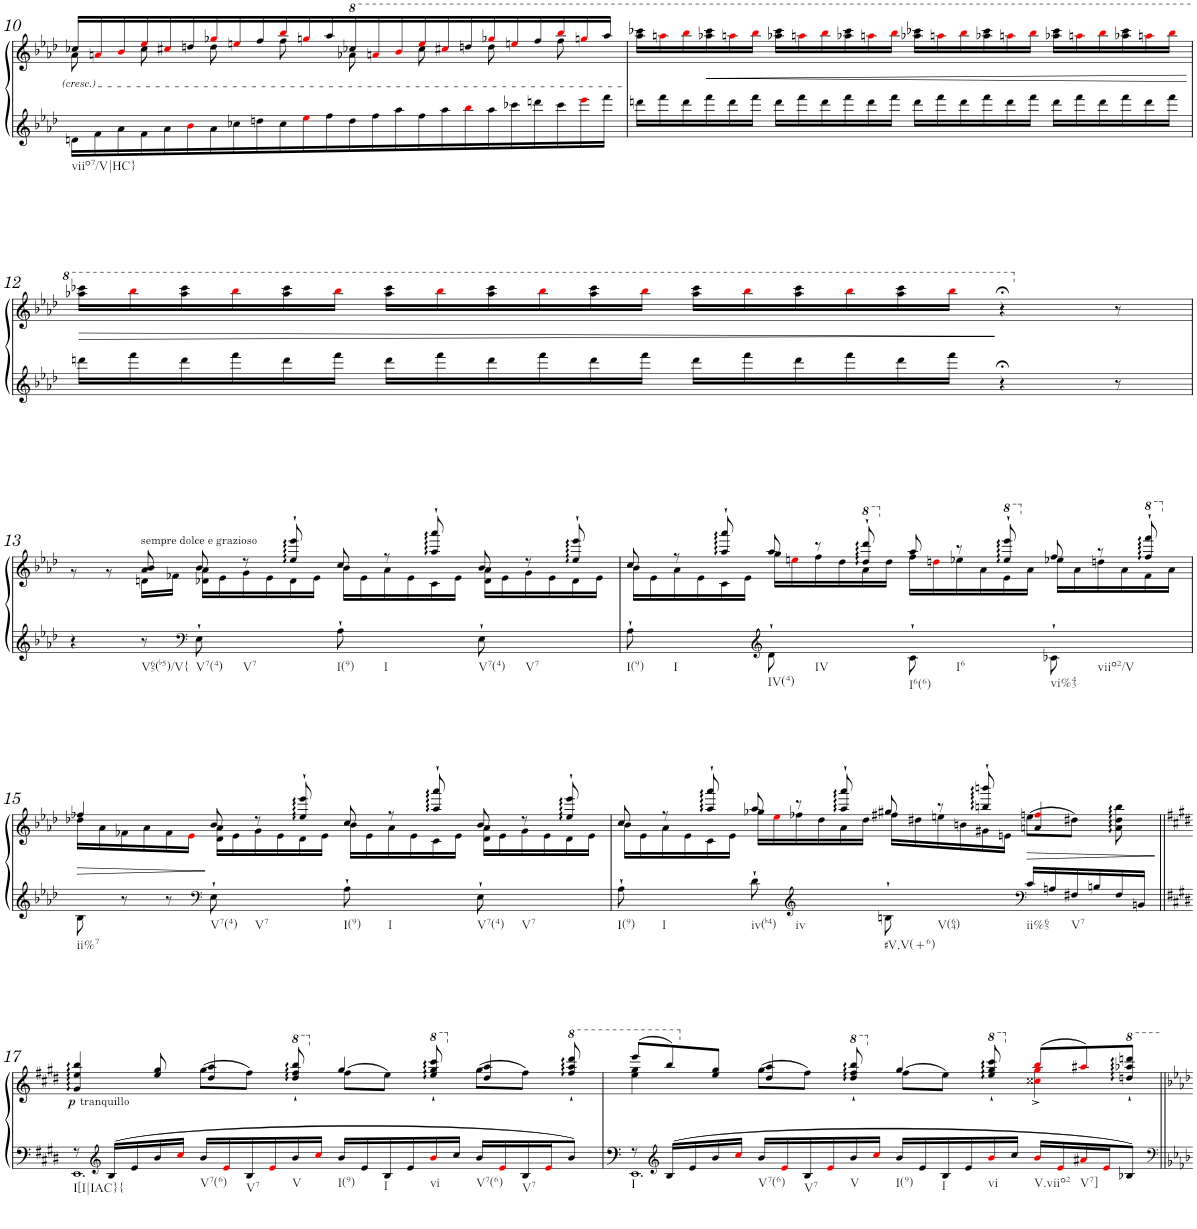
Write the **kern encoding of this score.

**kern	**kern	**dynam
*part1	*part1	*part1
*staff2	*staff1	*staff1/2
*I"Piano	*	*
*I'Pno.	*	*
!!LO:PB:g=z
*clefG2	*clefG2	*
*k[b-e-a-d-]	*k[b-e-a-d-]	*
*M12/8	*M12/8	*
=10	=10	=10
*	*^	*
!LO:TX:b:t=viio7/V|HC}	!	!	!
16dn\LL	16cc-X/LL	8a-\	.
16f\	16ani/	.	.
16a-\	16b-i/	16ryy	.
16f\	16ee-i/	8cc-\	.
16a-\	16cc#Xi/	.	.
16b-i\	16ddn/	16ryy	.
16a-\	16gg-Xi/	8dd\	.
16cc-X\	16eeni/	.	.
16ddn\	16ff/	16ryy	.
16cc-\	16bb-i/	8ff\	.
16ee-i\	16ggni/	.	.
16ff\	16aa-/	16ryy	.
*	*8va	*	*
16dd\	16ccc-X/	8aa-X\	.
16ff\	16aani/	.	.
16aa-\	16bb-i/	16ryy	.
16ff\	16eeei/	8ccc-\	.
16aa-\	16ccc#Xi/	.	.
16bb-i\	16dddn/	16ryy	.
16aa-\	16ggg-Xi/	8ddd\	.
16ccc-X\	16eeeni/	.	.
16dddn\	16fff/	16ryy	.
16ccc-\	16bbb-i/	8fff\	.
16eee-i\	16gggni/	.	.
16fff\JJ	16aaa-/JJ	16ryy	.
*	*v	*v	*
=11	=11	=11
16dddn\LL	16aaa-\ 16cccc-X\LL	.
16fff\	16aaani\	.
16ddd\	16bbb-i\	.
!	!	!LO:HP:b
16fff\	16aaa-X\ 16cccc-\	<
16ddd\	16aaani\	.
16fff\JJ	16bbb-i\JJ	.
16ddd\LL	16aaa-X\ 16cccc-\LL	.
16fff\	16aaani\	.
16ddd\	16bbb-i\	.
16fff\	16aaa-X\ 16cccc-\	.
16ddd\	16aaani\	.
16fff\JJ	16bbb-i\JJ	.
16ddd\LL	16aaa-X\ 16cccc-X\LL	.
16fff\	16aaani\	.
16ddd\	16bbb-i\	.
16fff\	16aaa-X\ 16cccc-\	.
16ddd\	16aaani\	.
16fff\JJ	16bbb-i\JJ	.
16ddd\LL	16aaa-X\ 16cccc-\LL	.
16fff\	16aaani\	.
16ddd\	16bbb-i\	.
16fff\	16aaa-X\ 16cccc-\	.
16ddd\	16aaani\	.
16fff\JJ	16bbb-i\JJ	.
.	.	[
!!LO:LB:g=z
=12	=12	=12
!	!	!LO:HP:b
16dddn\LL	16aaa-X\ 16cccc-X\LL	>
16fff\	16bbb-i\	.
16ddd\	16aaa-\ 16cccc-\	.
16fff\	16bbb-i\	.
16ddd\	16aaa-\ 16cccc-\	.
16fff\JJ	16bbb-i\JJ	.
16ddd\LL	16aaa-\ 16cccc-\LL	.
16fff\	16bbb-i\	.
16ddd\	16aaa-\ 16cccc-\	.
16fff\	16bbb-i\	.
16ddd\	16aaa-\ 16cccc-\	.
16fff\JJ	16bbb-i\JJ	.
16ddd\LL	16aaa-\ 16cccc-\LL	.
16fff\	16bbb-i\	.
16ddd\	16aaa-\ 16cccc-\	.
16fff\	16bbb-i\	.
16ddd\	16aaa-\ 16cccc-\	.
16fff\JJ	16bbb-i\JJ	.
4r;<	4r;<	]
*	*X8va	*
8r	8r	.
!!LO:LB:g=z
=13	=13	=13
*	*^	*
4r	4ryy	8r	.
.	.	8r	.
!	!LO:TX:a:t=sempre dolce e grazioso	!	!
!LO:TX:b:t=V65(b5)/V{	!	!	!
8r	8a-/ 8b-/	16dn\LL	.
.	.	16f-X\JJ	.
*clefF4	*	*	*
!LO:TX:b:t=V7(4)	!	!	!
8E-`\	8b-/	16d-X\ 16a-\LL	.
.	.	16e-\	.
!LO:TX:b:t=V7	!	!	!
4ryy	8r	16g\	.
.	.	16e-\	.
.	8ee-/` 8eee-/`	16d-\	.
.	.	16e-\JJ	.
!LO:TX:b:t=I(9)	!	!	!
8A-`\	8cc/	16b-\LL	.
.	.	16e-\	.
!LO:TX:b:t=I	!	!	!
4ryy	8r	16a-\	.
.	.	16e-\	.
.	8aa-/` 8aaa-/`	16c\	.
.	.	16e-\JJ	.
!LO:TX:b:t=V7(4)	!	!	!
8E-`\	8b-/	16d-\ 16a-\LL	.
.	.	16e-\	.
!LO:TX:b:t=V7	!	!	!
4ryy	8r	16g\	.
.	.	16e-\	.
.	8ee-/` 8eee-/`	16d-\	.
.	.	16e-\JJ	.
=14	=14	=14	=14
!LO:TX:b:t=I(9)	!	!	!
8A-`\	8cc/	16b-\LL	.
.	.	16e-\	.
!LO:TX:b:t=I	!	!	!
4ryy	8r	16a-\	.
.	.	16e-\	.
.	8aa-/` 8aaa-/`	16c\	.
.	.	16e-\JJ	.
*clefG2	*	*	*
!LO:TX:b:t=IV(4)	!	!	!
8d-`\	8aa-/	16gg\LL	.
.	.	16eeni\	.
!LO:TX:b:t=IV	!	!	!
4ryy	8r	16ff\	.
.	.	16dd-\	.
*	*8va	*	*
.	8ddd-/` 8dddd-/`	16aa-\	.
*	*X8va	*	*
.	.	16dd-\JJ	.
!LO:TX:b:t=I6(6)	!	!	!
8c`\	8aa-/	16ff\LL	.
.	.	16ddni\	.
!LO:TX:b:t=I6	!	!	!
4ryy	8r	16ee-X\	.
.	.	16a-\	.
*	*8va	*	*
.	8eee-/` 8eeee-/`	16ee-\	.
*	*X8va	*	*
.	.	16a-\JJ	.
!LO:TX:b:t=vi%43	!	!	!
8c-X`\	8ff/	16ee-X\LL	.
.	.	16a-\	.
!LO:TX:b:t=viio2/V	!	!	!
4ryy	8r	16ddn\	.
.	.	16a-\	.
*	*8va	*	*
.	8fff/` 8ffff/`	16ff\	.
*	*X8va	*	*
.	.	16a-\JJ	.
!!LO:LB:g=z	!!
=15	=15	=15	=15
!LO:TX:b:t=ii%7	!	!	!
!	!	!	!LO:HP:b
8B-\	4ff-X/	16dd-X\LL	>
.	.	16a-\	.
8r	.	16f-X\	.
.	.	16a-\	.
8r	8ryy	16f-\	.
.	.	16e-i\JJ	.
*clefF4	*	*	*
!LO:TX:b:t=V7(4)	!	!	!
8E-`\	8b-/	16d-\ 16a-\LL	]
.	.	16e-\	.
!LO:TX:b:t=V7	!	!	!
4ryy	8r	16g\	.
.	.	16e-\	.
.	8ee-/` 8eee-/`	16d-\	.
.	.	16e-\JJ	.
!LO:TX:b:t=I(9)	!	!	!
8A-`\	8cc/	16b-\LL	.
.	.	16e-\	.
!LO:TX:b:t=I	!	!	!
4ryy	8r	16a-\	.
.	.	16e-\	.
.	8aa-/` 8aaa-/`	16c\	.
.	.	16e-\JJ	.
!LO:TX:b:t=V7(4)	!	!	!
8E-`\	8b-/	16d-\ 16a-\LL	.
.	.	16e-\	.
!LO:TX:b:t=V7	!	!	!
4ryy	8r	16g\	.
.	.	16e-\	.
.	8ee-/` 8eee-/`	16d-\	.
.	.	16e-\JJ	.
=16	=16	=16	=16
!LO:TX:b:t=I(9)	!	!	!
8A-`\	8cc/	16b-\LL	.
.	.	16e-\	.
!LO:TX:b:t=I	!	!	!
4ryy	8r	16a-\	.
.	.	16e-\	.
.	8aa-/` 8aaa-/`	16c\	.
.	.	16e-\JJ	.
!LO:TX:b:t=iv(b4)	!	!	!
8d-`\	8aa-/	16gg-X\LL	.
.	.	16ee-i\	.
*clefG2	*	*	*
!LO:TX:b:t=iv	!	!	!
16ryy	8r	16ff-X\	.
16ryy	.	16dd-\	.
8ryy	8aa-/` 8aaa-/`	16a-\	.
.	.	16dd-\JJ	.
!LO:TX:b:t=#V.V(+6)	!	!	!
8Bn`\	8gg#X/	16ff#X\LL	.
.	.	16dd#X\	.
!LO:TX:b:t=V(64)	!	!	!
4ryy	8r	16een\	.
.	.	16bn\	.
.	8bbn/` 8bbbn/`	16g#X\	.
.	.	16en\JJ	.
*clefF4	*	*	*
!LO:TX:b:t=ii%65	!	!	!
!	!	!	!LO:HP:b
16c/LL	4an/ 4ffni/	(>8ee\L	>
16An/	.	.	.
!LO:TX:b:t=V7	!	!	!
16F#X/	.	8dd#X\J)	.
16Bn/	.	.	.
16F#/	8a\ 8dd#\ 8bb\	8ryy	.
16BBn/JJ	.	.	.
*	*v	*v	*
.	.	]
!!LO:LB:g=z
=17||	=17||	=17||
*k[f#c#g#d#]	*k[f#c#g#d#]	*
*^	*^	*
!	!	!LO:TX:b:t=tranquillo	!	!
!LO:TX:b:t=I[I|IAC}{	!	!	!	!
!	!	!	!	!LO:DY:b
8r	1.EE	4g#/ 4ee/ 4bb/	4ryy	p
*clefG2	*	*	*	*
16B/LL	.	.	.	.
16e/	.	.	.	.
16b/	.	8ee/ 8gg#/	8ryy	.
16cc#i/JJ	.	.	.	.
!LO:TX:b:t=V7(6)	!	!	!	!
16b/LL	.	4dd#/ 4aa/	(>8gg#\L	.
16ei/	.	.	.	.
!LO:TX:b:t=V7	!	!	!	!
16B/	.	.	8ff#\J)	.
16ei/	.	.	.	.
*	*	*8va	*	*
!LO:TX:b:t=V	!	!	!	!
16b/	.	8ddd#/` 8fff#/` 8bbb/`	8ryy	.
16cc#i/JJ	.	.	.	.
*	*	*X8va	*	*
!LO:TX:b:t=I(9)	!	!	!	!
16b/LL	.	4gg#/	(>8ff#\L	.
16e/	.	.	.	.
!LO:TX:b:t=I	!	!	!	!
16B/	.	.	8ee\J)	.
16e/	.	.	.	.
*	*	*8va	*	*
!LO:TX:b:t=vi	!	!	!	!
16bi/	.	8eee/` 8ggg#/` 8cccc#/`	8ryy	.
16cc#/JJ	.	.	.	.
*	*	*X8va	*	*
!LO:TX:b:t=V7(6)	!	!	!	!
16b/LL	.	4dd#/ 4aa/	(>8gg#\L	.
16ei/	.	.	.	.
!LO:TX:b:t=V7	!	!	!	!
16B/	.	.	8ff#\J)	.
16ei/J	.	.	.	.
8b/J	.	8fff#/` 8aaa/` 8dddd#/`	8ryy	.
=18	=18	=18	=18	=18
!LO:TX:b:t=I	!	!	!	!
8r	1.EE	(8eeee/L	4eee\ 4ggg#\	.
*clefG2	*	*	*	*
16B/LL	.	8bbb/)	.	.
16e/	.	.	.	.
16b/	.	8ee/ 8gg#/J	8ryy	.
16cc#i/JJ	.	.	.	.
!LO:TX:b:t=V7(6)	!	!	!	!
16b/LL	.	4dd#/ 4aa/	(>8gg#\L	.
16ei/	.	.	.	.
!LO:TX:b:t=V7	!	!	!	!
16B/	.	.	8ff#\J)	.
16ei/	.	.	.	.
*	*	*8va	*	*
!LO:TX:b:t=V	!	!	!	!
16b/	.	8ddd#/` 8fff#/` 8bbb/`	8ryy	.
16cc#i/JJ	.	.	.	.
*	*	*X8va	*	*
!LO:TX:b:t=I(9)	!	!	!	!
16b/LL	.	4gg#/	(>8ff#\L	.
16e/	.	.	.	.
!LO:TX:b:t=I	!	!	!	!
16B/	.	.	8ee\J)	.
16e/	.	.	.	.
*	*	*8va	*	*
!LO:TX:b:t=vi	!	!	!	!
16bi/	.	8eee/` 8ggg#/` 8cccc#/`	8ryy	.
16cc#/JJ	.	.	.	.
*	*	*X8va	*	*
!LO:TX:b:t=V.viio2	!	!	!	!
16bi/LL	.	(8bbi/L	4cc##Xi\^ 4gg#i\^	.
16ei/	.	.	.	.
!LO:TX:b:t=V7]	!	!	!	!
16a#Xi/	.	8aa#Xi/)	.	.
16ei/J	.	.	.	.
8B-X/J	.	8dddn/` 8aaa-X/` 8ddddn/`J	8ryy	.
*v	*v	*	*	*
*	*v	*v	*
=||	=||	=||
*-	*-	*-
